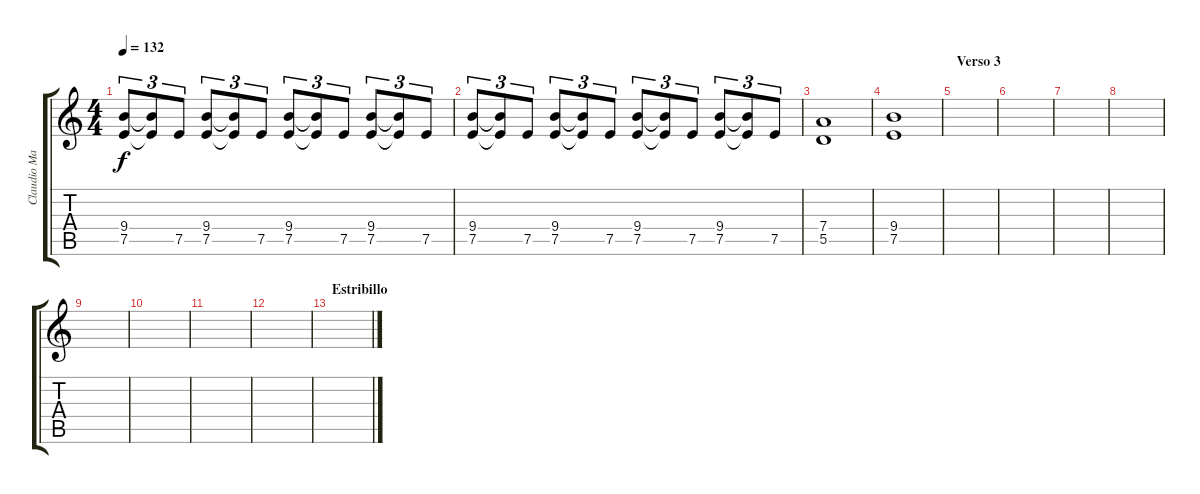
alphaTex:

\track ("Claudio Marciello (Gtr1)" "Claudio Ma") {instrument distortionguitar}
\staff {score tabs}
\tuning (E4 B3 G3 D3 A2 E2) {hide}
\ts (4 4)
\tempo 132
\clef g2
\ks c
(9.4 7.5).8{tu (3 2) dy f} (9.4{t} 7.5{t}).8{tu (3 2)} 7.5.8{tu (3 2)} (9.4 7.5).8{tu (3 2)} (9.4{t} 7.5{t}).8{tu (3 2)} 7.5.8{tu (3 2)} (9.4 7.5).8{tu (3 2)} (9.4{t} 7.5{t}).8{tu (3 2)} 7.5.8{tu (3 2)} (9.4 7.5).8{tu (3 2)} (9.4{t} 7.5{t}).8{tu (3 2)} 7.5.8{tu (3 2)} |
(9.4 7.5).8{tu (3 2)} (9.4{t} 7.5{t}).8{tu (3 2)} 7.5.8{tu (3 2)} (9.4 7.5).8{tu (3 2)} (9.4{t} 7.5{t}).8{tu (3 2)} 7.5.8{tu (3 2)} (9.4 7.5).8{tu (3 2)} (9.4{t} 7.5{t}).8{tu (3 2)} 7.5.8{tu (3 2)} (9.4 7.5).8{tu (3 2)} (9.4{t} 7.5{t}).8{tu (3 2)} 7.5.8{tu (3 2)} |
(7.4 5.5).1 |
(9.4 7.5).1 |
\section ("" "Verso 3")
|
|
|
|
|
|
|
|
\section ("" "Estribillo")
